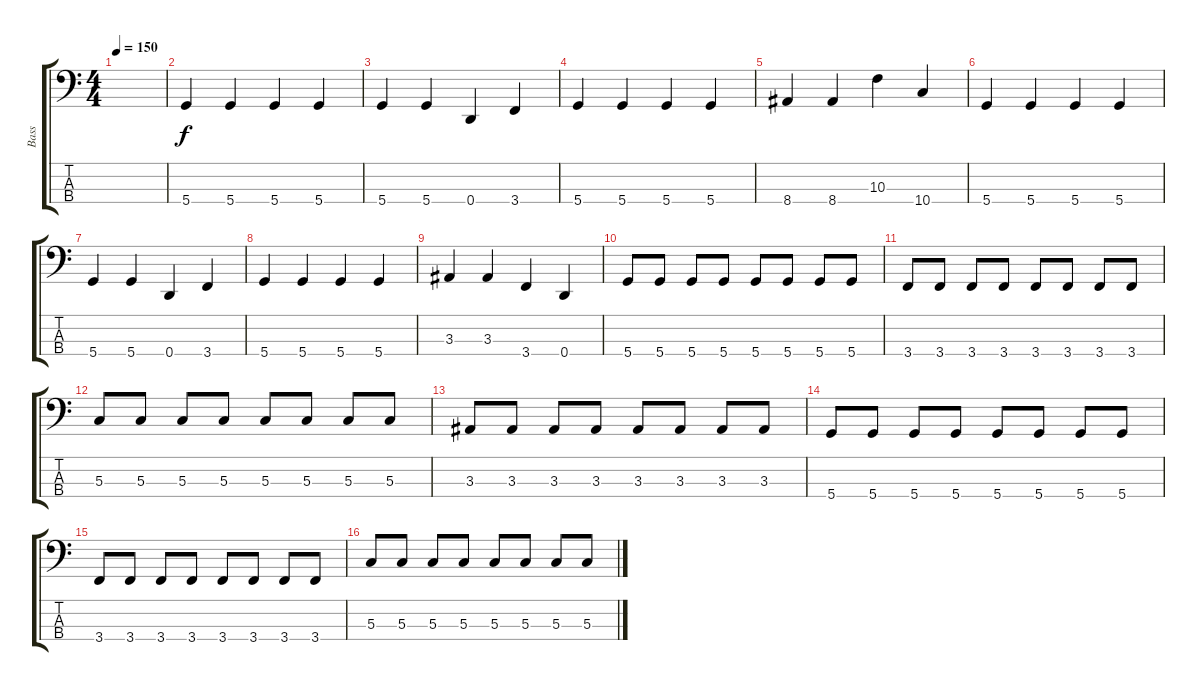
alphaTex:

\track ("Bass" "Bass") {instrument electricbasspick}
\staff {score tabs}
\tuning (F2 C2 G1 D1) {hide}
\ts (4 4)
\tempo 150
\clef f4
\ks c
|
5.4.4 5.4.4 5.4.4 5.4.4 |
5.4.4 5.4.4 0.4.4 3.4.4 |
5.4.4 5.4.4 5.4.4 5.4.4 |
8.4.4 8.4.4 10.3.4 10.4.4 |
5.4.4 5.4.4 5.4.4 5.4.4 |
5.4.4 5.4.4 0.4.4 3.4.4 |
5.4.4 5.4.4 5.4.4 5.4.4 |
3.3.4 3.3.4 3.4.4 0.4.4 |
5.4.8 5.4.8 5.4.8 5.4.8 5.4.8 5.4.8 5.4.8 5.4.8 |
3.4.8 3.4.8 3.4.8 3.4.8 3.4.8 3.4.8 3.4.8 3.4.8 |
5.3.8 5.3.8 5.3.8 5.3.8 5.3.8 5.3.8 5.3.8 5.3.8 |
3.3.8 3.3.8 3.3.8 3.3.8 3.3.8 3.3.8 3.3.8 3.3.8 |
5.4.8 5.4.8 5.4.8 5.4.8 5.4.8 5.4.8 5.4.8 5.4.8 |
3.4.8 3.4.8 3.4.8 3.4.8 3.4.8 3.4.8 3.4.8 3.4.8 |
5.3.8 5.3.8 5.3.8 5.3.8 5.3.8 5.3.8 5.3.8 5.3.8
